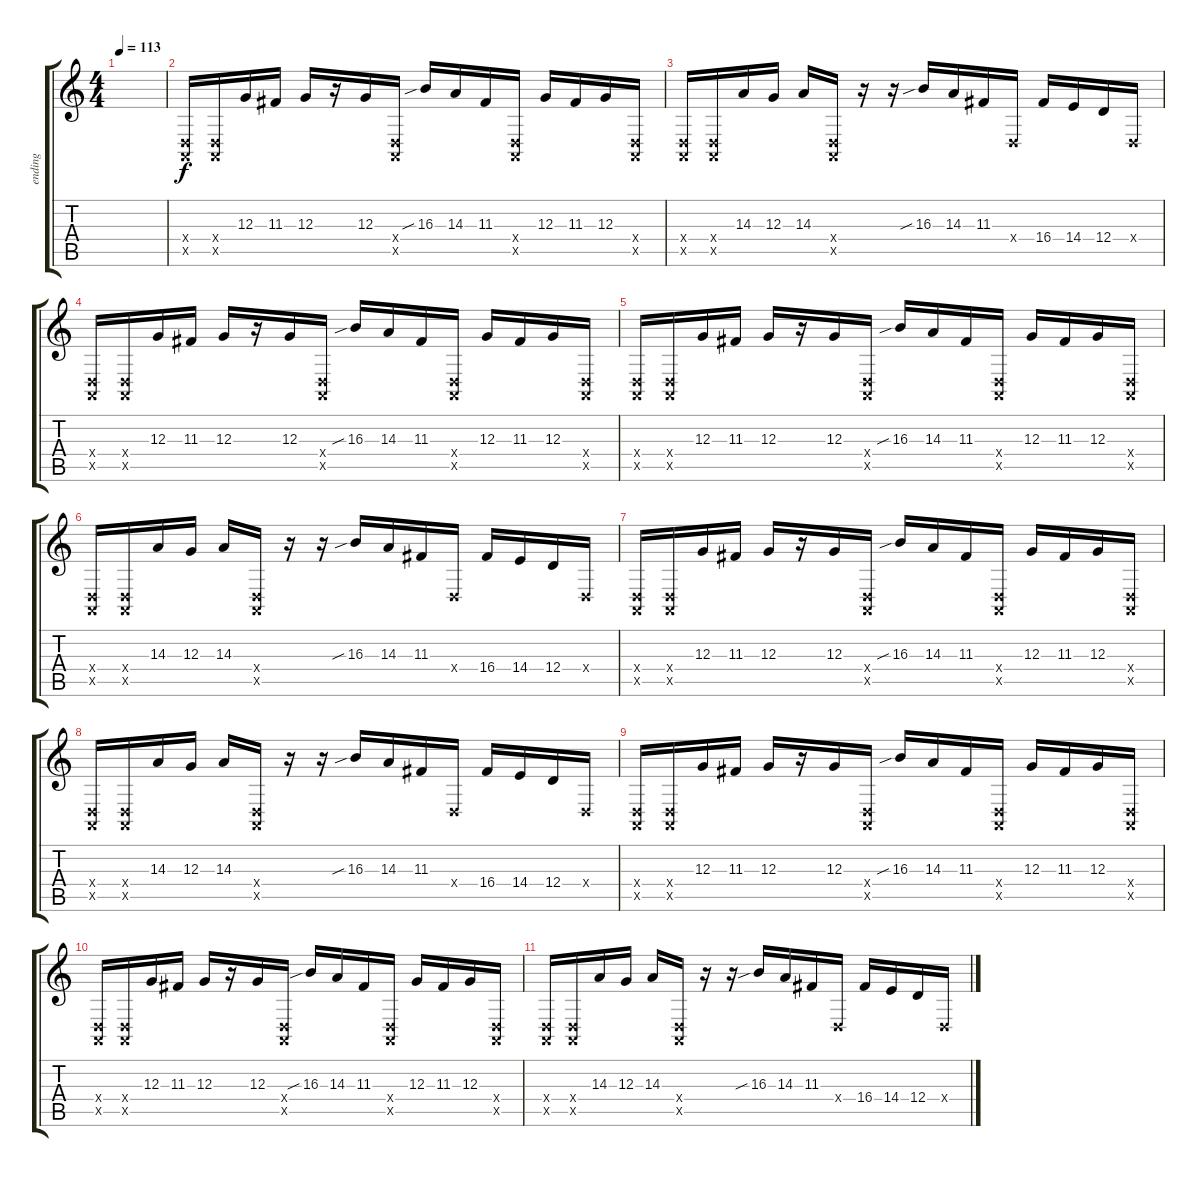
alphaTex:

\track ("ending" "ending") {instrument orchestralharp}
\staff {score tabs}
\tuning (E4 B3 G3 D3 A2 E2) {hide}
\ts (4 4)
\tempo 113
\clef g2
\ks c
|
(0.4{x} 0.5{x}).16 (0.4{x} 0.5{x}).16 12.3.16 11.3.16 12.3.16 r.16 12.3.16 (0.4{x} 0.5{x}).16 16.3{sib}.16 14.3.16 11.3.16 (0.4{x} 0.5{x}).16 12.3.16 11.3.16 12.3.16 (0.4{x} 0.5{x}).16 |
(0.4{x} 0.5{x}).16 (0.4{x} 0.5{x}).16 14.3.16 12.3.16 14.3.16 (0.4{x} 0.5{x}).16 r.16 r.16 16.3{sib}.16 14.3.16 11.3.16 0.4{x}.16 16.4.16 14.4.16 12.4.16 0.4{x}.16 |
(0.4{x} 0.5{x}).16 (0.4{x} 0.5{x}).16 12.3.16 11.3.16 12.3.16 r.16 12.3.16 (0.4{x} 0.5{x}).16 16.3{sib}.16 14.3.16 11.3.16 (0.4{x} 0.5{x}).16 12.3.16 11.3.16 12.3.16 (0.4{x} 0.5{x}).16 |
(0.4{x} 0.5{x}).16 (0.4{x} 0.5{x}).16 12.3.16 11.3.16 12.3.16 r.16 12.3.16 (0.4{x} 0.5{x}).16 16.3{sib}.16 14.3.16 11.3.16 (0.4{x} 0.5{x}).16 12.3.16 11.3.16 12.3.16 (0.4{x} 0.5{x}).16 |
(0.4{x} 0.5{x}).16 (0.4{x} 0.5{x}).16 14.3.16 12.3.16 14.3.16 (0.4{x} 0.5{x}).16 r.16 r.16 16.3{sib}.16 14.3.16 11.3.16 0.4{x}.16 16.4.16 14.4.16 12.4.16 0.4{x}.16 |
(0.4{x} 0.5{x}).16 (0.4{x} 0.5{x}).16 12.3.16 11.3.16 12.3.16 r.16 12.3.16 (0.4{x} 0.5{x}).16 16.3{sib}.16 14.3.16 11.3.16 (0.4{x} 0.5{x}).16 12.3.16 11.3.16 12.3.16 (0.4{x} 0.5{x}).16 |
(0.4{x} 0.5{x}).16{volume 0} (0.4{x} 0.5{x}).16 14.3.16 12.3.16 14.3.16 (0.4{x} 0.5{x}).16 r.16 r.16 16.3{sib}.16 14.3.16 11.3.16 0.4{x}.16 16.4.16 14.4.16 12.4.16 0.4{x}.16 |
(0.4{x} 0.5{x}).16 (0.4{x} 0.5{x}).16 12.3.16 11.3.16 12.3.16 r.16 12.3.16 (0.4{x} 0.5{x}).16 16.3{sib}.16 14.3.16 11.3.16 (0.4{x} 0.5{x}).16 12.3.16 11.3.16 12.3.16 (0.4{x} 0.5{x}).16 |
(0.4{x} 0.5{x}).16 (0.4{x} 0.5{x}).16 12.3.16 11.3.16 12.3.16 r.16 12.3.16 (0.4{x} 0.5{x}).16 16.3{sib}.16 14.3.16 11.3.16 (0.4{x} 0.5{x}).16 12.3.16 11.3.16 12.3.16 (0.4{x} 0.5{x}).16 |
(0.4{x} 0.5{x}).16 (0.4{x} 0.5{x}).16 14.3.16 12.3.16 14.3.16 (0.4{x} 0.5{x}).16 r.16 r.16 16.3{sib}.16 14.3.16 11.3.16 0.4{x}.16 16.4.16 14.4.16 12.4.16 0.4{x}.16
